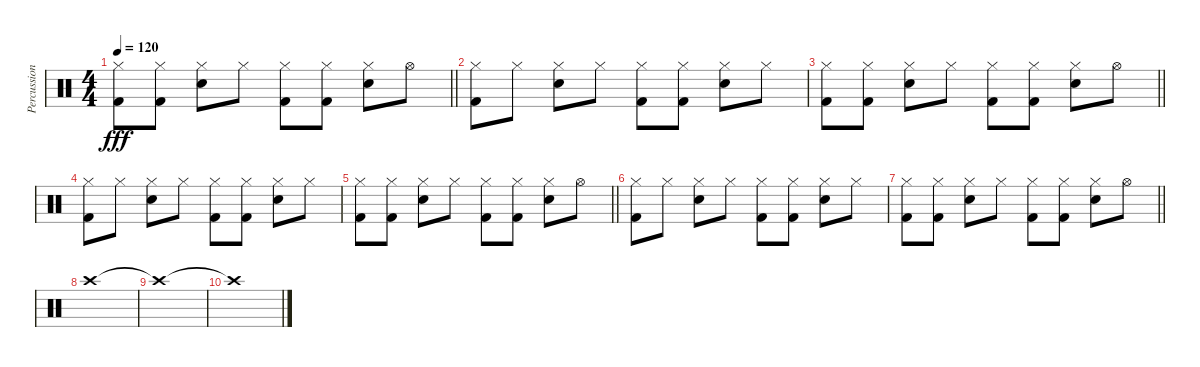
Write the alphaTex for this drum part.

\track ("Percussion" "Percussion") {instrument percussion}
\staff {score}
\articulation defaults
\ts (4 4)
\tempo 120
\clef neutral
\barLineRight lightlight
\ks c
("Hi-Hat (closed)" "Kick (hit) 2").8{dy fff} ("Hi-Hat (closed)" "Kick (hit) 2").8 ("Hi-Hat (closed)" "Snare (hit) 2").8 "Hi-Hat (closed)".8 ("Hi-Hat (closed)" "Kick (hit) 2").8 ("Hi-Hat (closed)" "Kick (hit) 2").8 ("Hi-Hat (closed)" "Snare (hit) 2").8 "Hi-Hat (open)".8 |
("Hi-Hat (closed)" "Kick (hit) 2").8 "Hi-Hat (closed)".8 ("Hi-Hat (closed)" "Snare (hit) 2").8 "Hi-Hat (closed)".8 ("Hi-Hat (closed)" "Kick (hit) 2").8 ("Hi-Hat (closed)" "Kick (hit) 2").8 ("Hi-Hat (closed)" "Snare (hit) 2").8 "Hi-Hat (closed)".8 |
\barLineRight lightlight
("Hi-Hat (closed)" "Kick (hit) 2").8 ("Hi-Hat (closed)" "Kick (hit) 2").8 ("Hi-Hat (closed)" "Snare (hit) 2").8 "Hi-Hat (closed)".8 ("Hi-Hat (closed)" "Kick (hit) 2").8 ("Hi-Hat (closed)" "Kick (hit) 2").8 ("Hi-Hat (closed)" "Snare (hit) 2").8 "Hi-Hat (open)".8 |
("Hi-Hat (closed)" "Kick (hit) 2").8 "Hi-Hat (closed)".8 ("Hi-Hat (closed)" "Snare (hit) 2").8 "Hi-Hat (closed)".8 ("Hi-Hat (closed)" "Kick (hit) 2").8 ("Hi-Hat (closed)" "Kick (hit) 2").8 ("Hi-Hat (closed)" "Snare (hit) 2").8 "Hi-Hat (closed)".8 |
\barLineRight lightlight
("Hi-Hat (closed)" "Kick (hit) 2").8 ("Hi-Hat (closed)" "Kick (hit) 2").8 ("Hi-Hat (closed)" "Snare (hit) 2").8 "Hi-Hat (closed)".8 ("Hi-Hat (closed)" "Kick (hit) 2").8 ("Hi-Hat (closed)" "Kick (hit) 2").8 ("Hi-Hat (closed)" "Snare (hit) 2").8 "Hi-Hat (open)".8 |
("Hi-Hat (closed)" "Kick (hit) 2").8 "Hi-Hat (closed)".8 ("Hi-Hat (closed)" "Snare (hit) 2").8 "Hi-Hat (closed)".8 ("Hi-Hat (closed)" "Kick (hit) 2").8 ("Hi-Hat (closed)" "Kick (hit) 2").8 ("Hi-Hat (closed)" "Snare (hit) 2").8 "Hi-Hat (closed)".8 |
\barLineRight lightlight
("Hi-Hat (closed)" "Kick (hit) 2").8 ("Hi-Hat (closed)" "Kick (hit) 2").8 ("Hi-Hat (closed)" "Snare (hit) 2").8 "Hi-Hat (closed)".8 ("Hi-Hat (closed)" "Kick (hit) 2").8 ("Hi-Hat (closed)" "Kick (hit) 2").8 ("Hi-Hat (closed)" "Snare (hit) 2").8 "Hi-Hat (open)".8 |
"Crash high (hit)".1 |
"Crash high (hit)"{t}.1 |
"Crash high (hit)"{t}.1
